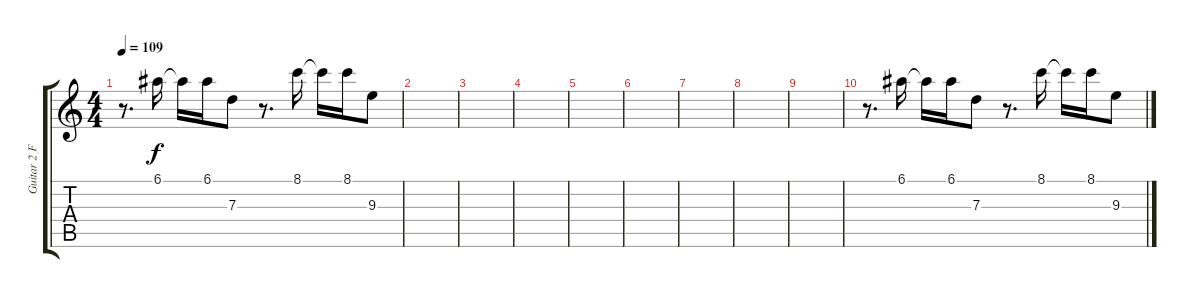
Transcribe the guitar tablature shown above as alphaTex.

\track ("Guitar 2 Fills" "Guitar 2 F") {instrument distortionguitar}
\staff {score tabs}
\tuning (E4 B3 G3 D3 A2 E2) {hide}
\ts (4 4)
\tempo 109
\clef g2
\ks c
r.8{d dy f} 6.1.16 6.1{t}.16 6.1.16 7.3.8 r.8{d} 8.1.16 8.1{t}.16 8.1.16 9.3.8 |
|
|
|
|
|
|
|
|
r.8{d} 6.1.16 6.1{t}.16 6.1.16 7.3.8 r.8{d} 8.1.16 8.1{t}.16 8.1.16 9.3.8
